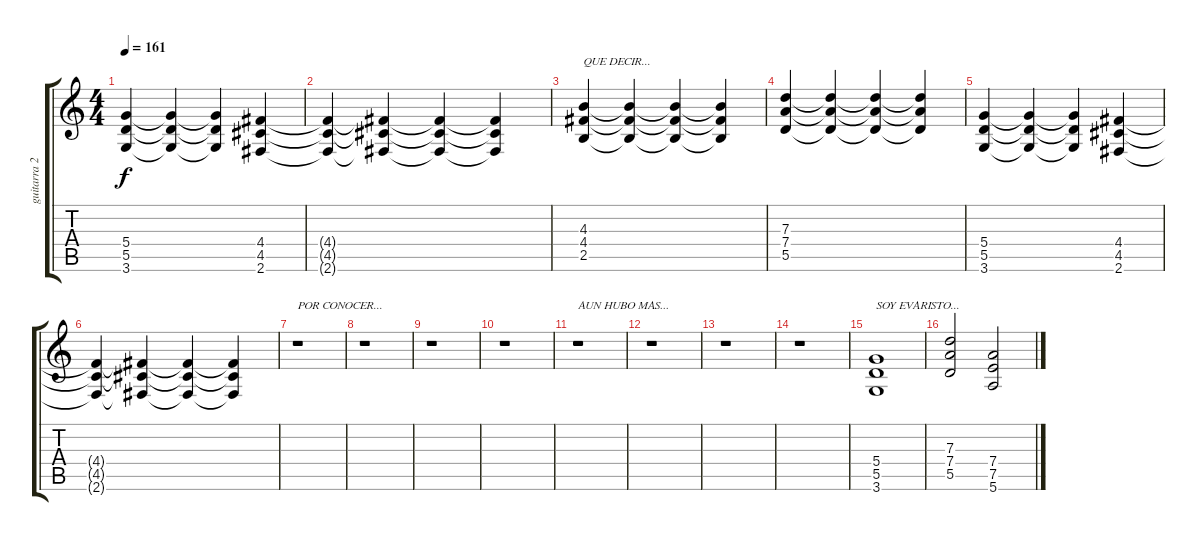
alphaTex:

\track ("guitarra 2" "guitarra 2") {instrument overdrivenguitar}
\staff {score tabs}
\tuning (E4 B3 G3 D3 A2 E2) {hide}
\ts (4 4)
\tempo 161
\clef g2
\ks c
(5.4 5.5 3.6).4{dy f} (5.4{t} 5.5{t} 3.6{t}).4 (5.4{t} 5.5{t} 3.6{t}).4 (4.4 4.5 2.6).4 |
(4.4{t} 4.5{t} 2.6{t}).4 (4.4{t} 4.5{t} 2.6{t}).4 (4.4{t} 4.5{t} 2.6{t}).4 (4.4{t} 4.5{t} 2.6{t}).4 |
(4.3 4.4 2.5).4{txt "QUE DECIR..."} (4.3{t} 4.4{t} 2.5{t}).4 (4.3{t} 4.4{t} 2.5{t}).4 (4.3{t} 4.4{t} 2.5{t}).4 |
(7.3 7.4 5.5).4 (7.3{t} 7.4{t} 5.5{t}).4 (7.3{t} 7.4{t} 5.5{t}).4 (7.3{t} 7.4{t} 5.5{t}).4 |
(5.4 5.5 3.6).4 (5.4{t} 5.5{t} 3.6{t}).4 (5.4{t} 5.5{t} 3.6{t}).4 (4.4 4.5 2.6).4 |
(4.4{t} 4.5{t} 2.6{t}).4 (4.4{t} 4.5{t} 2.6{t}).4 (4.4{t} 4.5{t} 2.6{t}).4 (4.4{t} 4.5{t} 2.6{t}).4 |
r.1{txt "POR CONOCER..."} |
r.1 |
r.1 |
r.1 |
r.1{txt "AUN HUBO MAS..."} |
r.1 |
r.1 |
r.1 |
(5.4 5.5 3.6).1{txt "SOY EVARISTO..."} |
(7.3 7.4 5.5).2 (7.4 7.5 5.6).2
